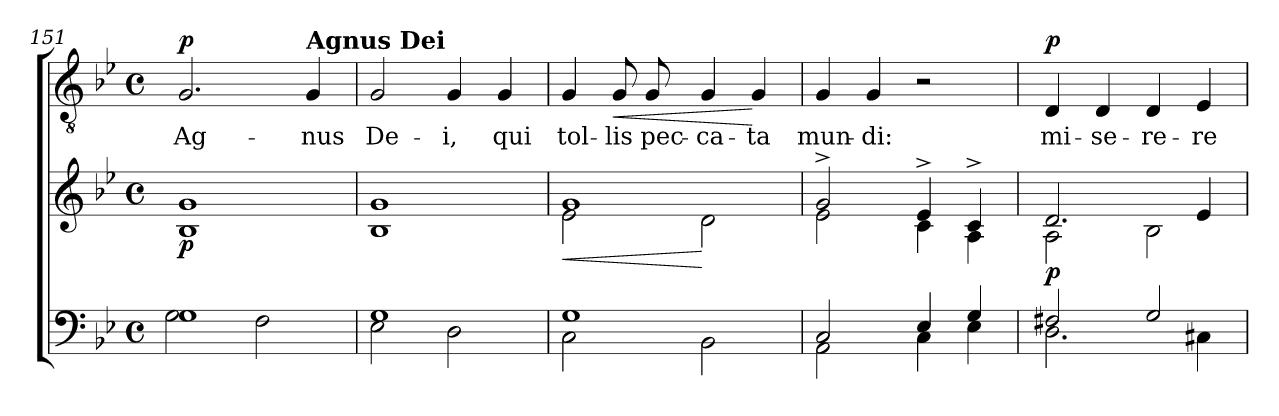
**kern	**kern	**dynam	**kern	**text	**dynam
*part2	*part2	*part2	*part1	*part1	*part1
*staff3	*staff2	*staff2/3	*staff1	*staff1	*staff1
!!LO:PB:g=z
*clefF4	*clefG2	*	*clefGv2	*	*
*k[b-e-]	*k[b-e-]	*	*k[b-e-]	*	*
*B-:	*B-:	*	*B-:	*	*
*M4/4	*M4/4	*	*M4/4	*	*
*met(c)	*met(c)	*	*met(c)	*	*
=151	=151	=151	=151	=151	=151
*^	*^	*	*	*	*
!	!	!	!	!LO:DY:b	!	!LO:LY:b	!LO:DY:a
1G	2G\	1g	1B-	p	2.G/	Ag-	p
.	2F\	.	.	.	.	.	.
!	!	!	!	!	!LO:TX:a:B:t=Agnus Dei	!	!
!	!	!	!	!	!	!LO:LY:b	!
.	.	.	.	.	4G/	-nus	.
=152	=152	=152	=152	=152	=152	=152	=152
!	!	!	!	!	!	!LO:LY:b	!
1G	2E-\	1g	1B-	.	2G/	De-	.
!	!	!	!	!	!	!LO:LY:b	!
.	2D\	.	.	.	4G/	-i,	.
!	!	!	!	!	!	!LO:LY:b	!
.	.	.	.	.	4G/	qui	.
=153	=153	=153	=153	=153	=153	=153	=153
!	!	!	!	!LO:HP:b	!	!LO:LY:b	!
1G	2C\	1g	2e-\	<	4G/	tol-	.
!	!	!	!	!	!	!LO:LY:b	!LO:HP:b
.	.	.	.	.	8G/	-lis	<
!	!	!	!	!	!	!LO:LY:b	!
.	.	.	.	.	8G/	pec-	.
!	!	!	!	!	!	!LO:LY:b	!
.	2BB-\	.	2d\	[	4G/	-ca-	.
!	!	!	!	!	!	!LO:LY:b	!
.	.	.	.	.	4G/	-ta	[
=154	=154	=154	=154	=154	=154	=154	=154
!	!	!	!	!	!	!LO:LY:b	!
2C/	2AA\	2g^</	2e-\	.	4G/	mun-	.
!	!	!	!	!	!	!LO:LY:b	!
.	.	.	.	.	4G/	-di:	.
4E-/	4C\	4e-^</	4c\	.	2r	.	.
4G/	4E-\	4c^</	4A\	.	.	.	.
=155	=155	=155	=155	=155	=155	=155	=155
!	!	!	!	!LO:DY:b	!	!LO:LY:b	!LO:DY:a
2F#X/	2.D\	2.d/	2A\	p	4D/	mi-	p
!	!	!	!	!	!	!LO:LY:b	!
.	.	.	.	.	4D/	-se-	.
!	!	!	!	!	!	!LO:LY:b	!
2G/	.	.	2B-\	.	4D/	-re-	.
!	!	!	!	!	!	!LO:LY:b	!
.	4C#X\	4e-/	.	.	4E-/	-re	.
*v	*v	*	*	*	*	*	*
*	*v	*v	*	*	*	*
=	=	=	=	=	=
*-	*-	*-	*-	*-	*-
